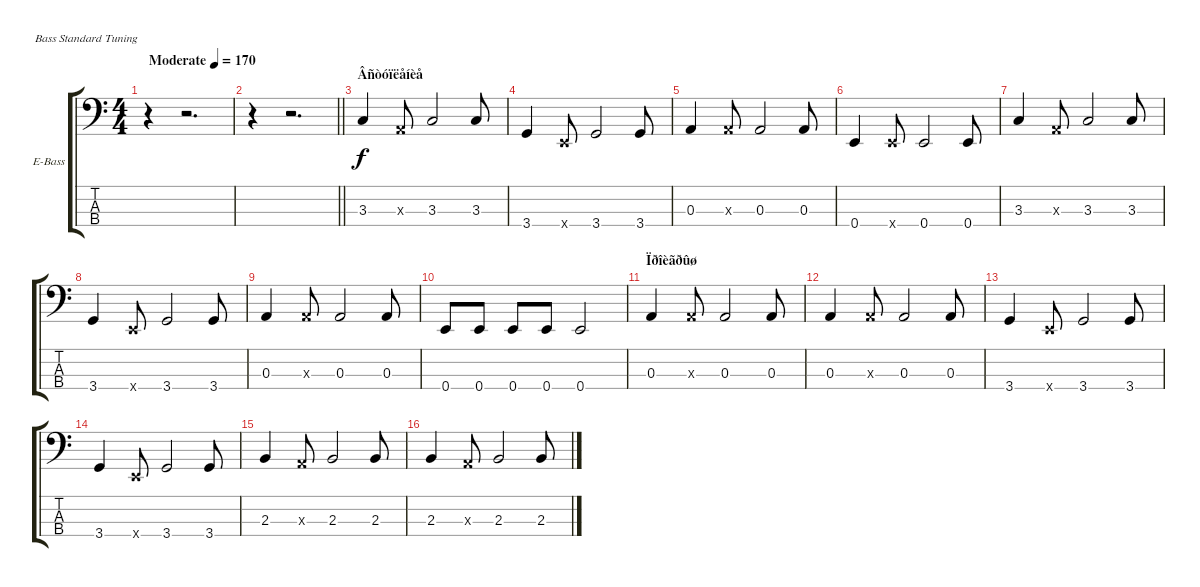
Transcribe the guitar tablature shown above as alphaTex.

\bracketExtendMode groupsimilarinstruments
\firstSystemTrackNameOrientation horizontal
\otherSystemsTrackNameOrientation horizontal
\track ("Èãîðü Òèõîìèðîâ" "E-Bass") {instrument electricbassfinger}
\staff {score tabs}
\tuning (G2 D2 A1 E1)
\ts (4 4)
\beaming (8 2 2 2 2)
\tempo (170 "Moderate")
\clef f4
\ks c
r.4{dy f instrument electricbassfinger} r.2{d} |
\barLineRight lightlight
r.4 r.2{d} |
\section ("" "Âñòóïëåíèå")
3.3.4 0.3{x}.8 3.3.2 3.3.8 |
3.4.4 0.4{x}.8 3.4.2 3.4.8 |
0.3.4 0.3{x}.8 0.3.2 0.3.8 |
0.4.4 0.4{x}.8 0.4.2 0.4.8 |
3.3.4 0.3{x}.8 3.3.2 3.3.8 |
3.4.4 0.4{x}.8 3.4.2 3.4.8 |
0.3.4 0.3{x}.8 0.3.2 0.3.8 |
0.4.8 0.4.8 0.4.8 0.4.8 0.4.2 |
\section ("" "Ïðîèãðûø")
0.3.4 0.3{x}.8 0.3.2 0.3.8 |
0.3.4 0.3{x}.8 0.3.2 0.3.8 |
3.4.4 0.4{x}.8 3.4.2 3.4.8 |
3.4.4 0.4{x}.8 3.4.2 3.4.8 |
2.3.4 0.3{x}.8 2.3.2 2.3.8 |
2.3.4 0.3{x}.8 2.3.2 2.3.8
